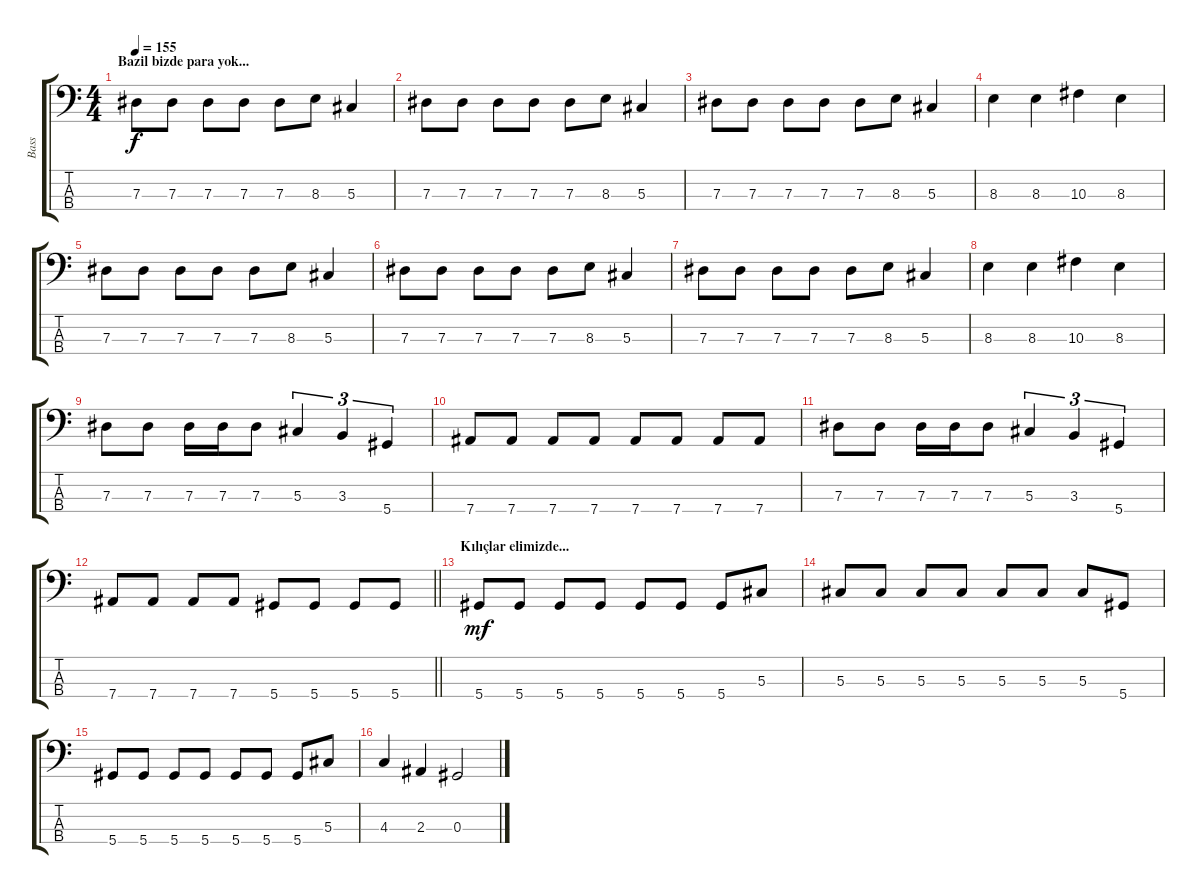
\track ("Bass" "Bass") {instrument electricbassfinger}
\staff {score tabs}
\tuning (Gb2 Db2 Ab1 Eb1) {hide}
\ts (4 4)
\section ("" "Bazil bizde para yok...")
\tempo 155
\clef f4
\ks c
7.3.8{dy f} 7.3.8 7.3.8 7.3.8 7.3.8 8.3.8 5.3.4 |
7.3.8 7.3.8 7.3.8 7.3.8 7.3.8 8.3.8 5.3.4 |
7.3.8 7.3.8 7.3.8 7.3.8 7.3.8 8.3.8 5.3.4 |
8.3.4 8.3.4 10.3.4 8.3.4 |
7.3.8 7.3.8 7.3.8 7.3.8 7.3.8 8.3.8 5.3.4 |
7.3.8 7.3.8 7.3.8 7.3.8 7.3.8 8.3.8 5.3.4 |
7.3.8 7.3.8 7.3.8 7.3.8 7.3.8 8.3.8 5.3.4 |
8.3.4 8.3.4 10.3.4 8.3.4 |
7.3.8 7.3.8 7.3.16 7.3.16 7.3.8 5.3.4{tu (3 2)} 3.3.4{tu (3 2)} 5.4.4{tu (3 2)} |
7.4.8 7.4.8 7.4.8 7.4.8 7.4.8 7.4.8 7.4.8 7.4.8 |
7.3.8 7.3.8 7.3.16 7.3.16 7.3.8 5.3.4{tu (3 2)} 3.3.4{tu (3 2)} 5.4.4{tu (3 2)} |
\barLineRight lightlight
7.4.8 7.4.8 7.4.8 7.4.8 5.4.8 5.4.8 5.4.8 5.4.8 |
\section ("" "Kılıçlar elimizde...")
5.4.8{dy mf} 5.4.8 5.4.8 5.4.8 5.4.8 5.4.8 5.4.8 5.3.8 |
5.3.8 5.3.8 5.3.8 5.3.8 5.3.8 5.3.8 5.3.8 5.4.8 |
5.4.8 5.4.8 5.4.8 5.4.8 5.4.8 5.4.8 5.4.8 5.3.8 |
4.3.4 2.3.4 0.3.2
